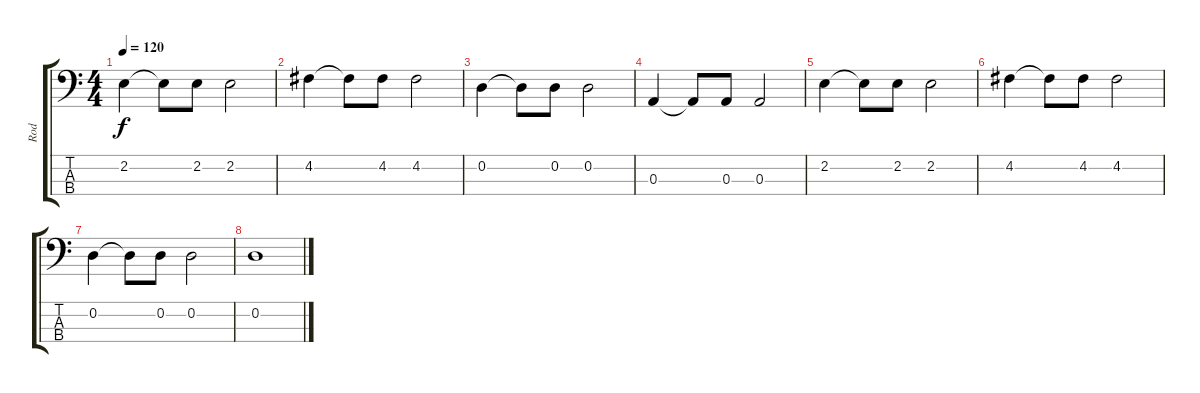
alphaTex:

\track ("Rod" "Rod") {instrument electricbasspick}
\staff {score tabs}
\tuning (G2 D2 A1 E1) {hide}
\ts (4 4)
\tempo 120
\clef f4
\ks c
2.2.4{dy f} 2.2{t}.8 2.2.8 2.2.2 |
4.2.4 4.2{t}.8 4.2.8 4.2.2 |
0.2.4 0.2{t}.8 0.2.8 0.2.2 |
0.3.4 0.3{t}.8 0.3.8 0.3.2 |
2.2.4 2.2{t}.8 2.2.8 2.2.2 |
4.2.4 4.2{t}.8 4.2.8 4.2.2 |
0.2.4 0.2{t}.8 0.2.8 0.2.2 |
0.2.1
